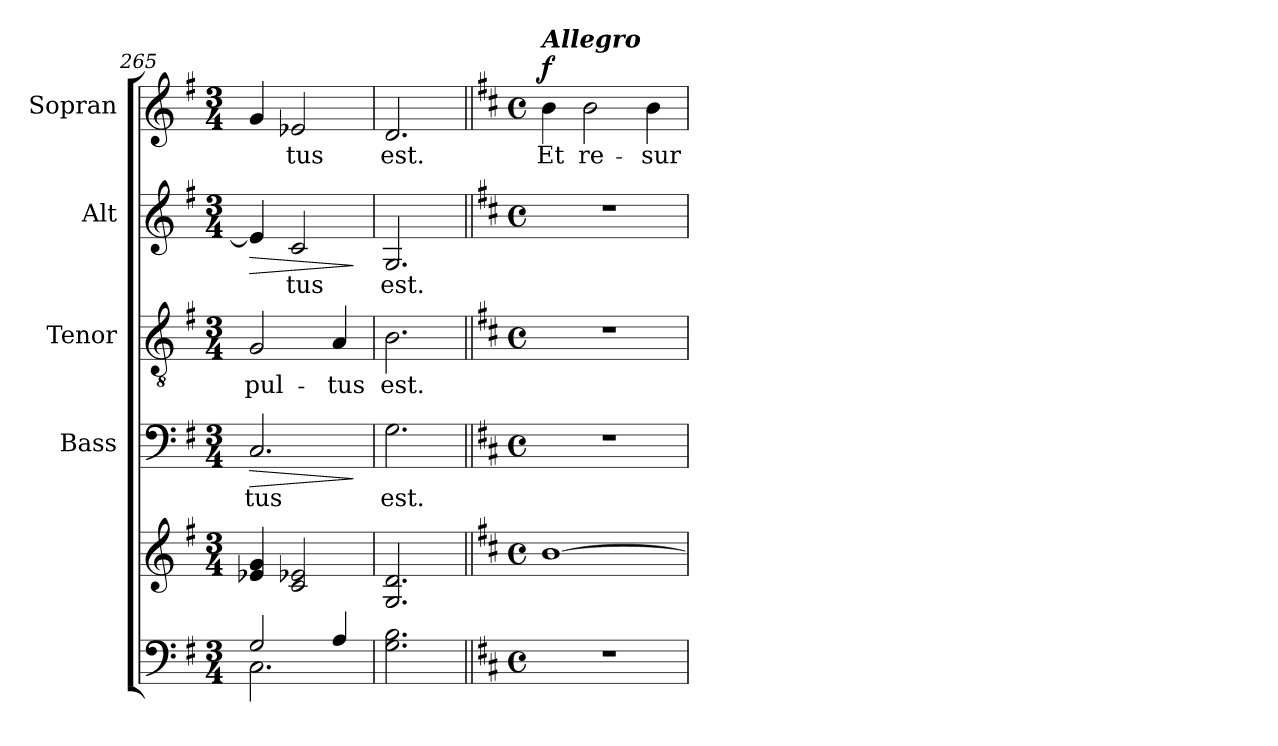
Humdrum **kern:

**kern	**kern	**kern	**text	**dynam	**kern	**text	**kern	**text	**dynam	**kern	**text	**dynam
*part5	*part5	*part4	*part4	*part4	*part3	*part3	*part2	*part2	*part2	*part1	*part1	*part1
*staff6	*staff5	*staff4	*staff4	*staff4	*staff3	*staff3	*staff2	*staff2	*staff2	*staff1	*staff1	*staff1
*	*	*I"Bass	*	*	*I"Tenor	*	*I"Alt	*	*	*I"Sopran	*	*
*	*	*I'B.	*	*	*I'T.	*	*I'A.	*	*	*I'S.	*	*
*clefF4	*clefG2	*clefF4	*	*	*clefGv2	*	*clefG2	*	*	*clefG2	*	*
*k[f#]	*k[f#]	*k[f#]	*	*	*k[f#]	*	*k[f#]	*	*	*k[f#]	*	*
*G:	*G:	*G:	*	*	*G:	*	*G:	*	*	*G:	*	*
*M3/4	*M3/4	*M3/4	*	*	*M3/4	*	*M3/4	*	*	*M3/4	*	*
=265	=265	=265	=265	=265	=265	=265	=265	=265	=265	=265	=265	=265
*^	*	*	*	*	*	*	*	*	*	*	*	*
!	!	!	!	!LO:LY:b	!LO:HP:b	!	!LO:LY:b	!	!	!LO:HP:b	!	!	!
2G/	2.C\	4e-/ 4g/	2.C/	-tus	>	2G/	-pul-	4e-/]	.	>	4g/	.	.
!	!	!	!	!	!	!	!	!	!LO:LY:b	!	!	!LO:LY:b	!
.	.	2c/ 2e-X/	.	.	.	.	.	2c/	-tus	.	2e-X/	-tus	.
!	!	!	!	!	!	!	!LO:LY:b	!	!	!	!	!	!
4A/	.	.	.	.	.	4A/	-tus	.	.	.	.	.	.
*v	*v	*	*	*	*	*	*	*	*	*	*	*	*
.	.	.	.	]	.	.	.	.	]	.	.	.
=266	=266	=266	=266	=266	=266	=266	=266	=266	=266	=266	=266	=266
!	!	!	!LO:LY:b	!	!	!LO:LY:b	!	!LO:LY:b	!	!	!LO:LY:b	!
2.G\ 2.B\	2.G/ 2.d/	2.G\	est.	.	2.B\	est.	2.G/	est.	.	2.d/	est.	.
=267||	=267||	=267||	=267||	=267||	=267||	=267||	=267||	=267||	=267||	=267||	=267||	=267||
*k[f#c#]	*k[f#c#]	*k[f#c#]	*	*	*k[f#c#]	*	*k[f#c#]	*	*	*k[f#c#]	*	*
*D:	*D:	*D:	*	*	*D:	*	*D:	*	*	*D:	*	*
*M4/4	*M4/4	*M4/4	*	*	*M4/4	*	*M4/4	*	*	*M4/4	*	*
*met(c)	*met(c)	*met(c)	*	*	*met(c)	*	*met(c)	*	*	*met(c)	*	*
!	!	!	!	!	!	!	!	!	!	!LO:TX:a:Bi:t=Allegro	!	!
!	!	!	!	!	!	!	!	!	!	!	!LO:LY:b	!LO:DY:b
1r	[1b	1r	.	.	1r	.	1r	.	.	4b\	Et	f
!	!	!	!	!	!	!	!	!	!	!	!LO:LY:b	!
.	.	.	.	.	.	.	.	.	.	2b\	re-	.
!	!	!	!	!	!	!	!	!	!	!	!LO:LY:b	!
.	.	.	.	.	.	.	.	.	.	4b\	-sur-	.
=	=	=	=	=	=	=	=	=	=	=	=	=
*-	*-	*-	*-	*-	*-	*-	*-	*-	*-	*-	*-	*-
